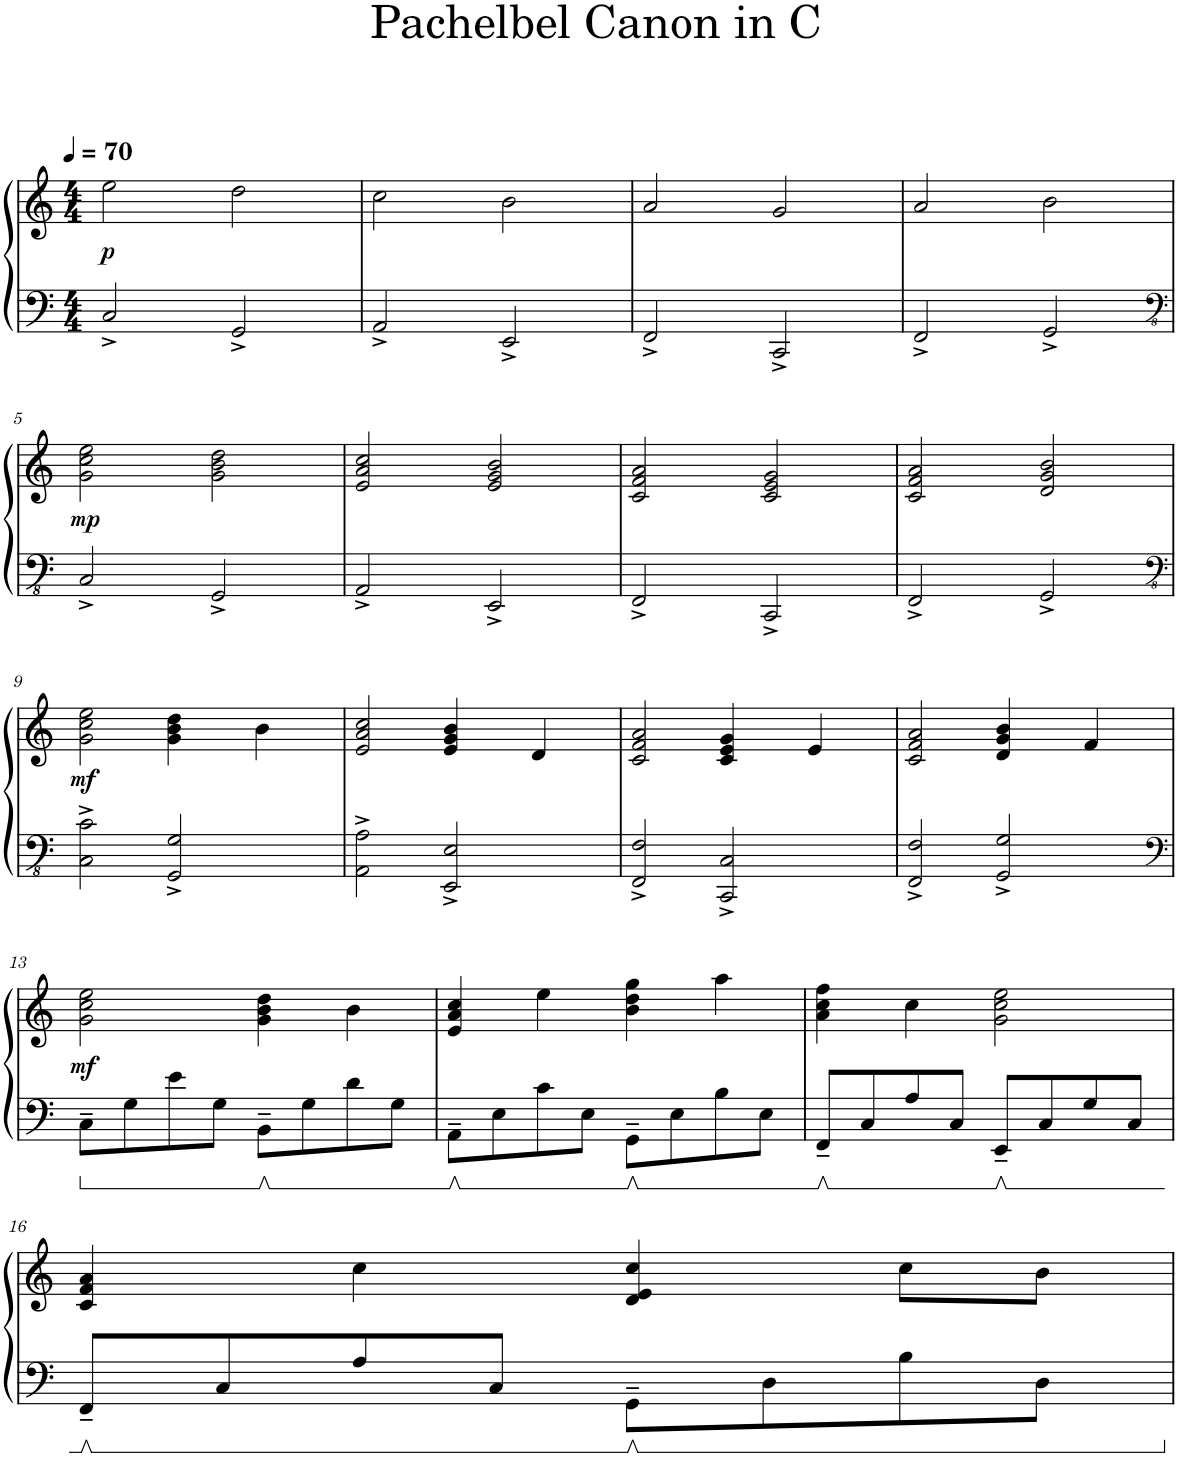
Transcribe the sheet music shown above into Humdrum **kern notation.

**kern	**kern	**dynam
*part1	*part1	*part1
*staff2	*staff1	*staff1/2
*I"Piano	*	*
*I'Pno.	*	*
*clefF4	*clefG2	*
*k[]	*k[]	*
*M4/4	*M4/4	*
*MM70	*MM70	*
=1	=1	=1
!	!	!LO:DY:b
2C^/	2ee\	p
2GG^/	2dd\	.
=2	=2	=2
2AA^/	2cc\	.
2EE^/	2b\	.
=3	=3	=3
2FF^/	2a/	.
2CC^/	2g/	.
=4	=4	=4
2FF^/	2a/	.
2GG^/	2b\	.
!!LO:LB:g=z
=5	=5	=5
*clefFv4	*	*
!	!	!LO:DY:b
2CC^/	2g\ 2cc\ 2ee\	mp
2GGG^/	2g\ 2b\ 2dd\	.
=6	=6	=6
2AAA^/	2e/ 2a/ 2cc/	.
2EEE^/	2e/ 2g/ 2b/	.
=7	=7	=7
2FFF^/	2c/ 2f/ 2a/	.
2CCC^/	2c/ 2e/ 2g/	.
=8	=8	=8
2FFF^/	2c/ 2f/ 2a/	.
2GGG^/	2d/ 2g/ 2b/	.
!!LO:LB:g=z
=9	=9	=9
*clefFv4	*	*
!	!	!LO:DY:b
2CC\^ 2C\^	2g\ 2cc\ 2ee\	mf
2GGG/^ 2GG/^	4g\ 4b\ 4dd\	.
.	4b\	.
=10	=10	=10
2AAA\^ 2AA\^	2e/ 2a/ 2cc/	.
2EEE/^ 2EE/^	4e/ 4g/ 4b/	.
.	4d/	.
=11	=11	=11
2FFF/^ 2FF/^	2c/ 2f/ 2a/	.
2CCC/^ 2CC/^	4c/ 4e/ 4g/	.
.	4e/	.
=12	=12	=12
2FFF/^ 2FF/^	2c/ 2f/ 2a/	.
2GGG/^ 2GG/^	4d/ 4g/ 4b/	.
.	4f/	.
!!LO:LB:g=z
=13	=13	=13
*clefF4	*	*
!	!	!LO:DY:b
8C~\L	2g\ 2cc\ 2ee\	mf
8G\	.	.
8e\	.	.
8G\J	.	.
8BB~\L	4g\ 4b\ 4dd\	.
8G\	.	.
8d\	4b\	.
8G\J	.	.
=14	=14	=14
8AA~\L	4e/ 4a/ 4cc/	.
8E\	.	.
8c\	4ee\	.
8E\J	.	.
8GG~\L	4b\ 4dd\ 4gg\	.
8E\	.	.
8B\	4aa\	.
8E\J	.	.
=15	=15	=15
8FF~/L	4a\ 4cc\ 4ff\	.
8C/	.	.
8A/	4cc\	.
8C/J	.	.
8EE~/L	2g\ 2cc\ 2ee\	.
8C/	.	.
8G/	.	.
8C/J	.	.
!!LO:LB:g=z
=16	=16	=16
8FF~/L	4c/ 4f/ 4a/	.
8C/	.	.
8A/	4cc\	.
8C/J	.	.
8GG~\L	4d/ 4e/ 4cc/	.
8D\	.	.
8B\	8cc\L	.
8D\J	8b\J	.
=	=	=
*-	*-	*-
